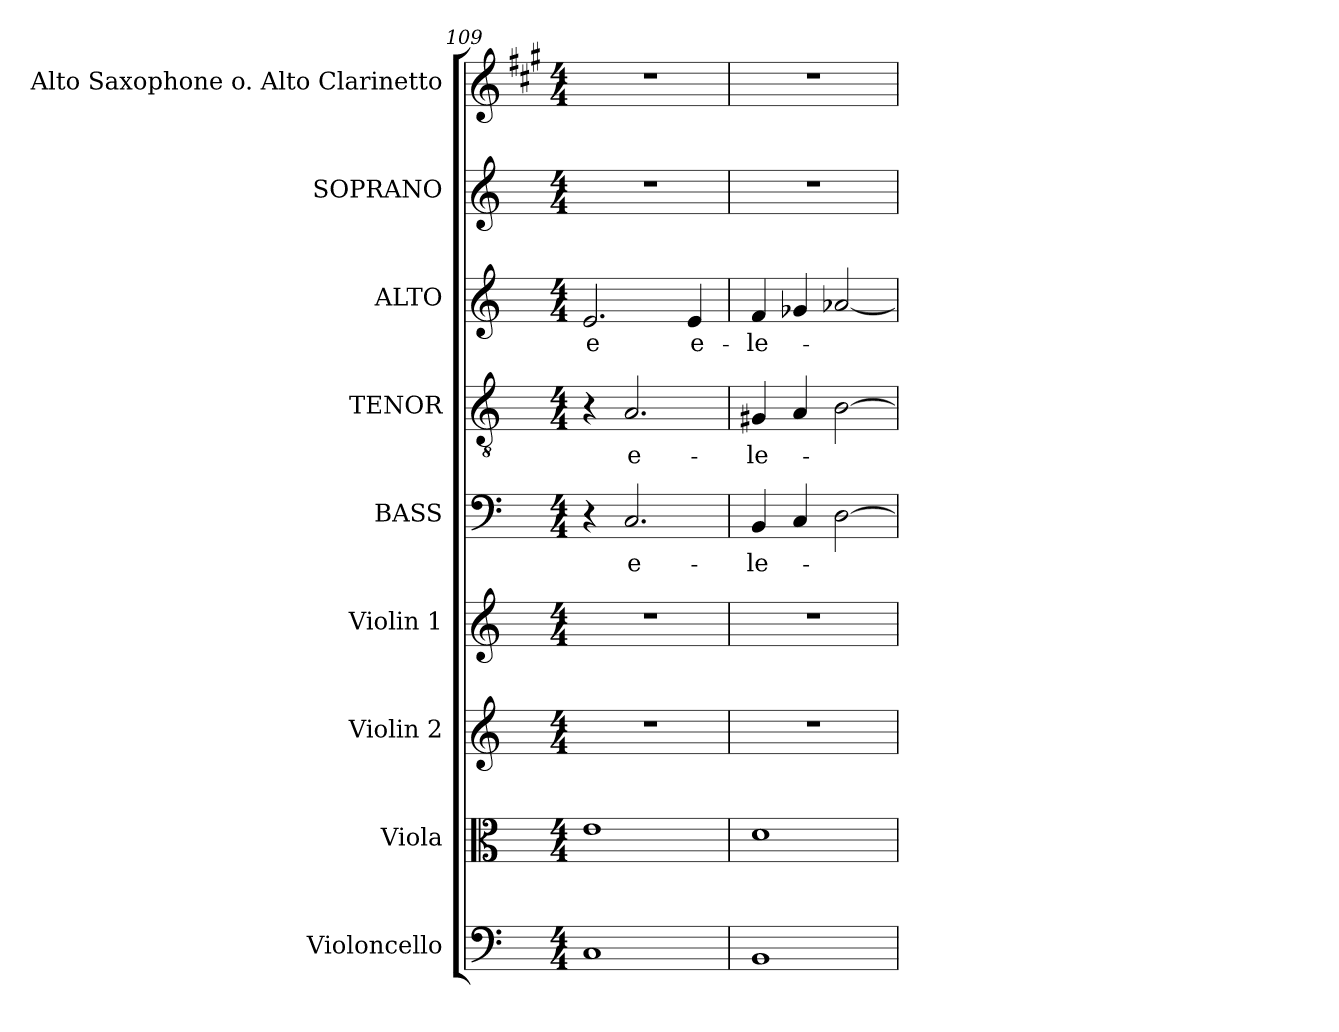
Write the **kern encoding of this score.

**kern	**kern	**kern	**kern	**kern	**text	**kern	**text	**kern	**text	**kern	**kern
*part9	*part8	*part7	*part6	*part5	*part5	*part4	*part4	*part3	*part3	*part2	*part1
*staff9	*staff8	*staff7	*staff6	*staff5	*staff5	*staff4	*staff4	*staff3	*staff3	*staff2	*staff1
*I"Violoncello	*I"Viola	*I"Violin 2	*I"Violin 1	*I"BASS	*	*I"TENOR	*	*I"ALTO	*	*I"SOPRANO	*I"Alto Saxophone o. Alto Clarinetto
*I'Vc.	*I'Vla.	*I'Vln. 2	*I'Vln. 1	*I'B.	*	*I'T.	*	*I'A.	*	*I'S.	*I'Alto Sax. o. Alto Clar.
*clefF4	*clefC3	*clefG2	*clefG2	*clefF4	*	*clefGv2	*	*clefG2	*	*clefG2	*clefG2
*	*	*	*	*	*	*ITrd7c12	*	*	*	*	*ITrd5c9
*k[]	*k[]	*k[]	*k[]	*k[]	*	*k[]	*	*k[]	*	*k[]	*k[]
*C:	*C:	*C:	*C:	*C:	*	*C:	*	*C:	*	*C:	*C:
*M4/4	*M4/4	*M4/4	*M4/4	*M4/4	*	*M4/4	*	*M4/4	*	*M4/4	*M4/4
=109	=109	=109	=109	=109	=109	=109	=109	=109	=109	=109	=109
!	!	!	!	!	!	!	!	!	!LO:LY:b:color=#000000	!	!
1Ci	1ei	1r	1r	4r	.	4r	.	2.ei/	-e	1r	1r
!	!	!	!	!	!LO:LY:b:color=#000000	!	!	!	!	!	!
!	!	!	!	!	!	!	!LO:LY:b:color=#000000	!	!	!	!
.	.	.	.	2.Ci/	e-	2.AAi/	e-	.	.	.	.
!	!	!	!	!	!	!	!	!	!LO:LY:b:color=#000000	!	!
.	.	.	.	.	.	.	.	4ei/	e-	.	.
=110	=110	=110	=110	=110	=110	=110	=110	=110	=110	=110	=110
!	!	!	!	!	!LO:LY:b:color=#000000	!	!	!	!	!	!
!	!	!	!	!	!	!	!LO:LY:b:color=#000000	!	!	!	!
!	!	!	!	!	!	!	!	!	!LO:LY:b:color=#000000	!	!
1BBi	1di	1r	1r	4BBi/	-le-	4GG#Xi/	-le-	4fi/	-le-	1r	1r
.	.	.	.	4Ci/	.	4AAi/	.	4g-Xi/	.	.	.
.	.	.	.	[>2Di\	.	[>2BBi\	.	[<2a-Xi/	.	.	.
=	=	=	=	=	=	=	=	=	=	=	=
*-	*-	*-	*-	*-	*-	*-	*-	*-	*-	*-	*-
